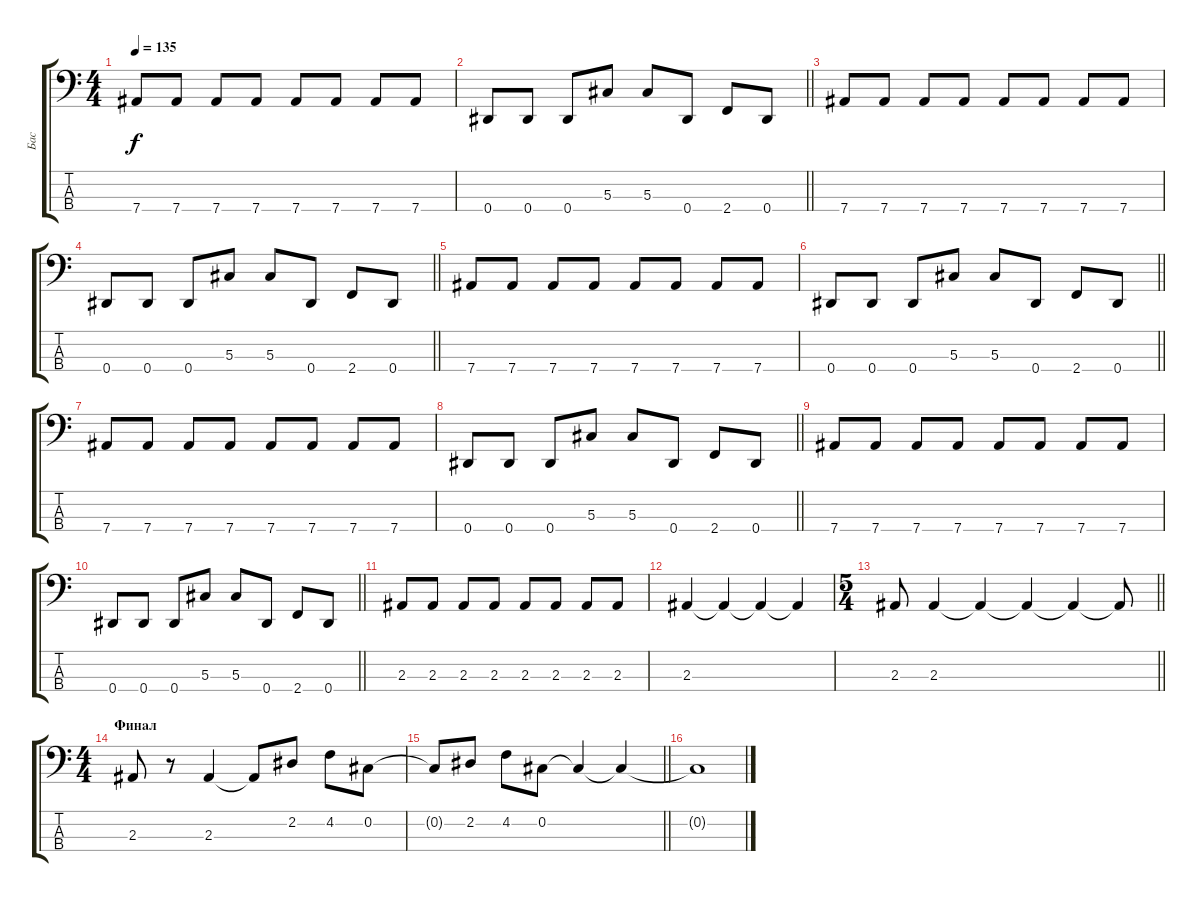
\track ("Бас" "Бас") {instrument electricbassfinger}
\staff {score tabs}
\tuning (Gb2 Db2 Ab1 Eb1) {hide}
\ts (4 4)
\tempo 135
\clef f4
\ks c
7.4.8{dy f} 7.4.8 7.4.8 7.4.8 7.4.8 7.4.8 7.4.8 7.4.8 |
\barLineRight lightlight
0.4.8 0.4.8 0.4.8 5.3.8 5.3.8 0.4.8 2.4.8 0.4.8 |
7.4.8 7.4.8 7.4.8 7.4.8 7.4.8 7.4.8 7.4.8 7.4.8 |
\barLineRight lightlight
0.4.8 0.4.8 0.4.8 5.3.8 5.3.8 0.4.8 2.4.8 0.4.8 |
7.4.8 7.4.8 7.4.8 7.4.8 7.4.8 7.4.8 7.4.8 7.4.8 |
\barLineRight lightlight
0.4.8 0.4.8 0.4.8 5.3.8 5.3.8 0.4.8 2.4.8 0.4.8 |
7.4.8 7.4.8 7.4.8 7.4.8 7.4.8 7.4.8 7.4.8 7.4.8 |
\barLineRight lightlight
0.4.8 0.4.8 0.4.8 5.3.8 5.3.8 0.4.8 2.4.8 0.4.8 |
7.4.8 7.4.8 7.4.8 7.4.8 7.4.8 7.4.8 7.4.8 7.4.8 |
\barLineRight lightlight
0.4.8 0.4.8 0.4.8 5.3.8 5.3.8 0.4.8 2.4.8 0.4.8 |
2.3.8 2.3.8 2.3.8 2.3.8 2.3.8 2.3.8 2.3.8 2.3.8 |
2.3.4 2.3{t}.4 2.3{t}.4 2.3{t}.4 |
\ts (5 4)
\barLineRight lightlight
2.3.8 2.3.4 2.3{t}.4 2.3{t}.4 2.3{t}.4 2.3{t}.8 |
\ts (4 4)
\section ("" "Финал")
2.3.8 r.8 2.3.4 2.3{t}.8 2.2.8 4.2.8 0.2.8 |
\barLineRight lightlight
0.2{t}.8 2.2.8 4.2.8 0.2.8 0.2{t}.4 0.2{t}.4 |
0.2{t}.1
